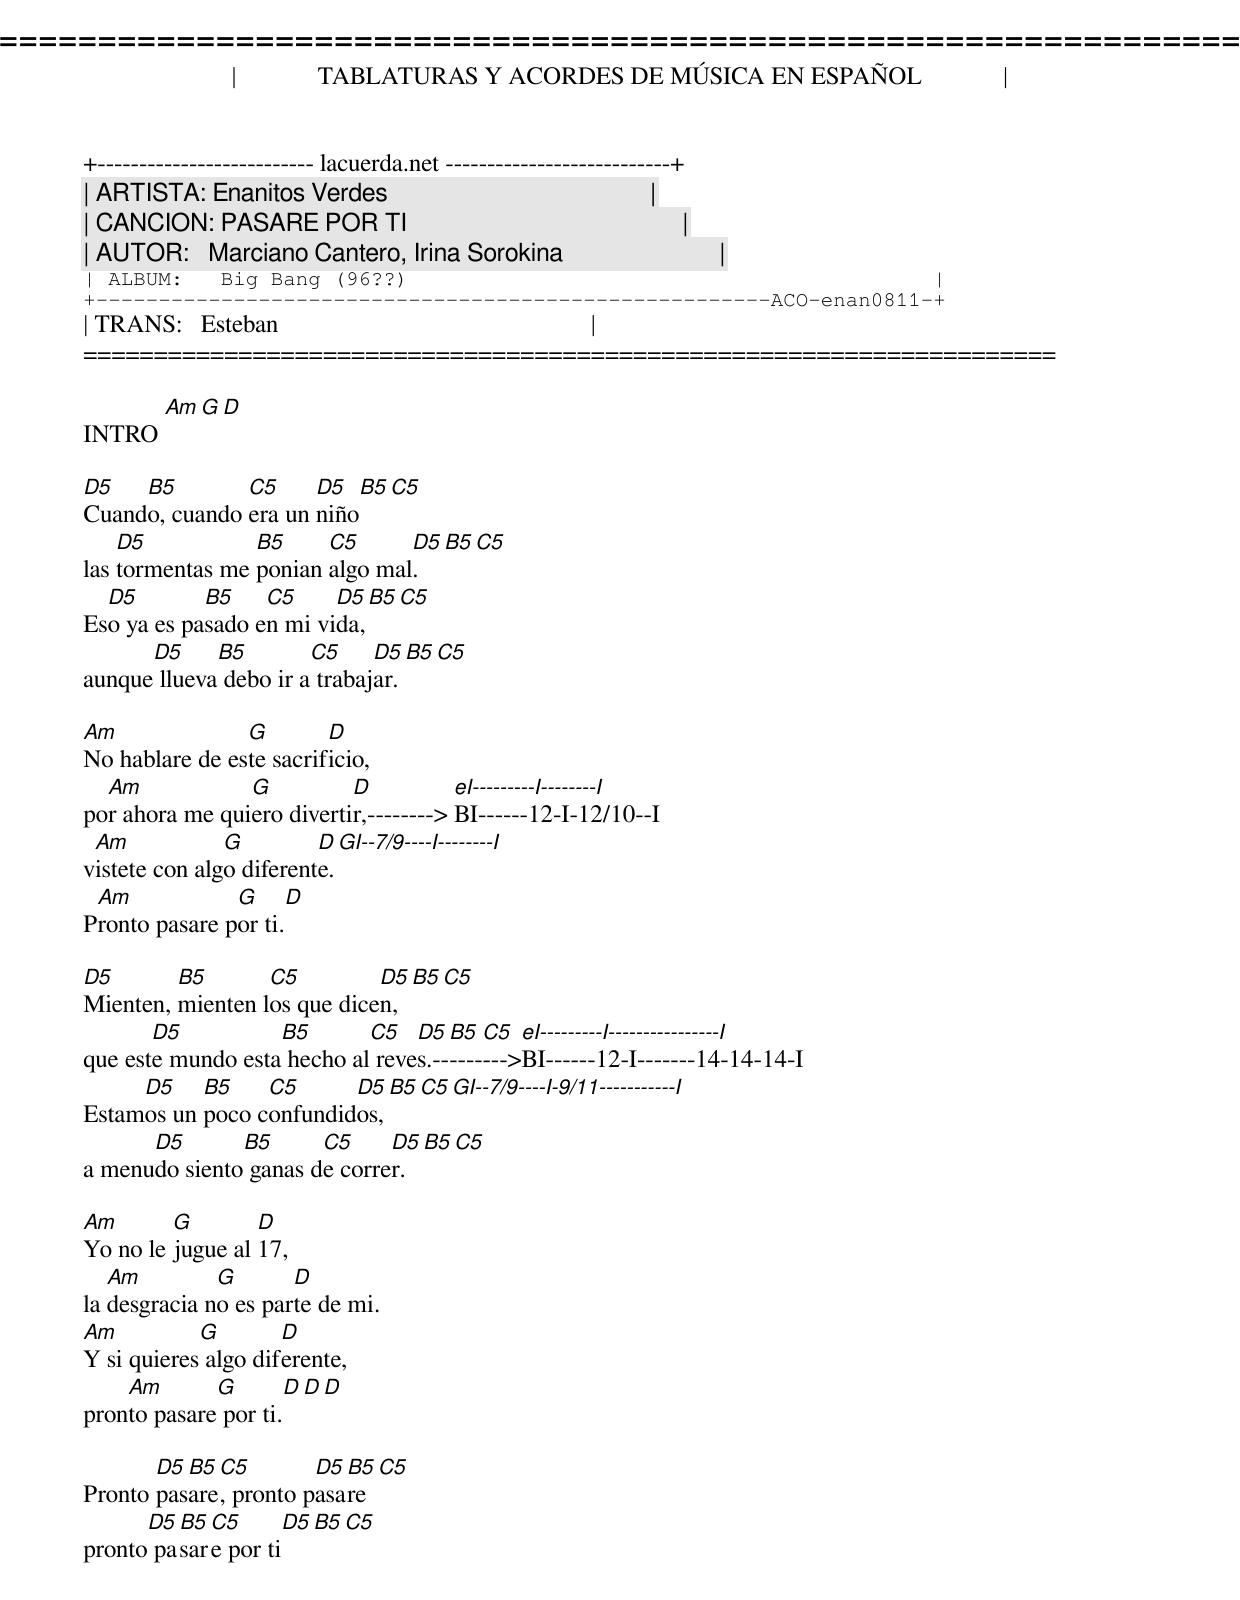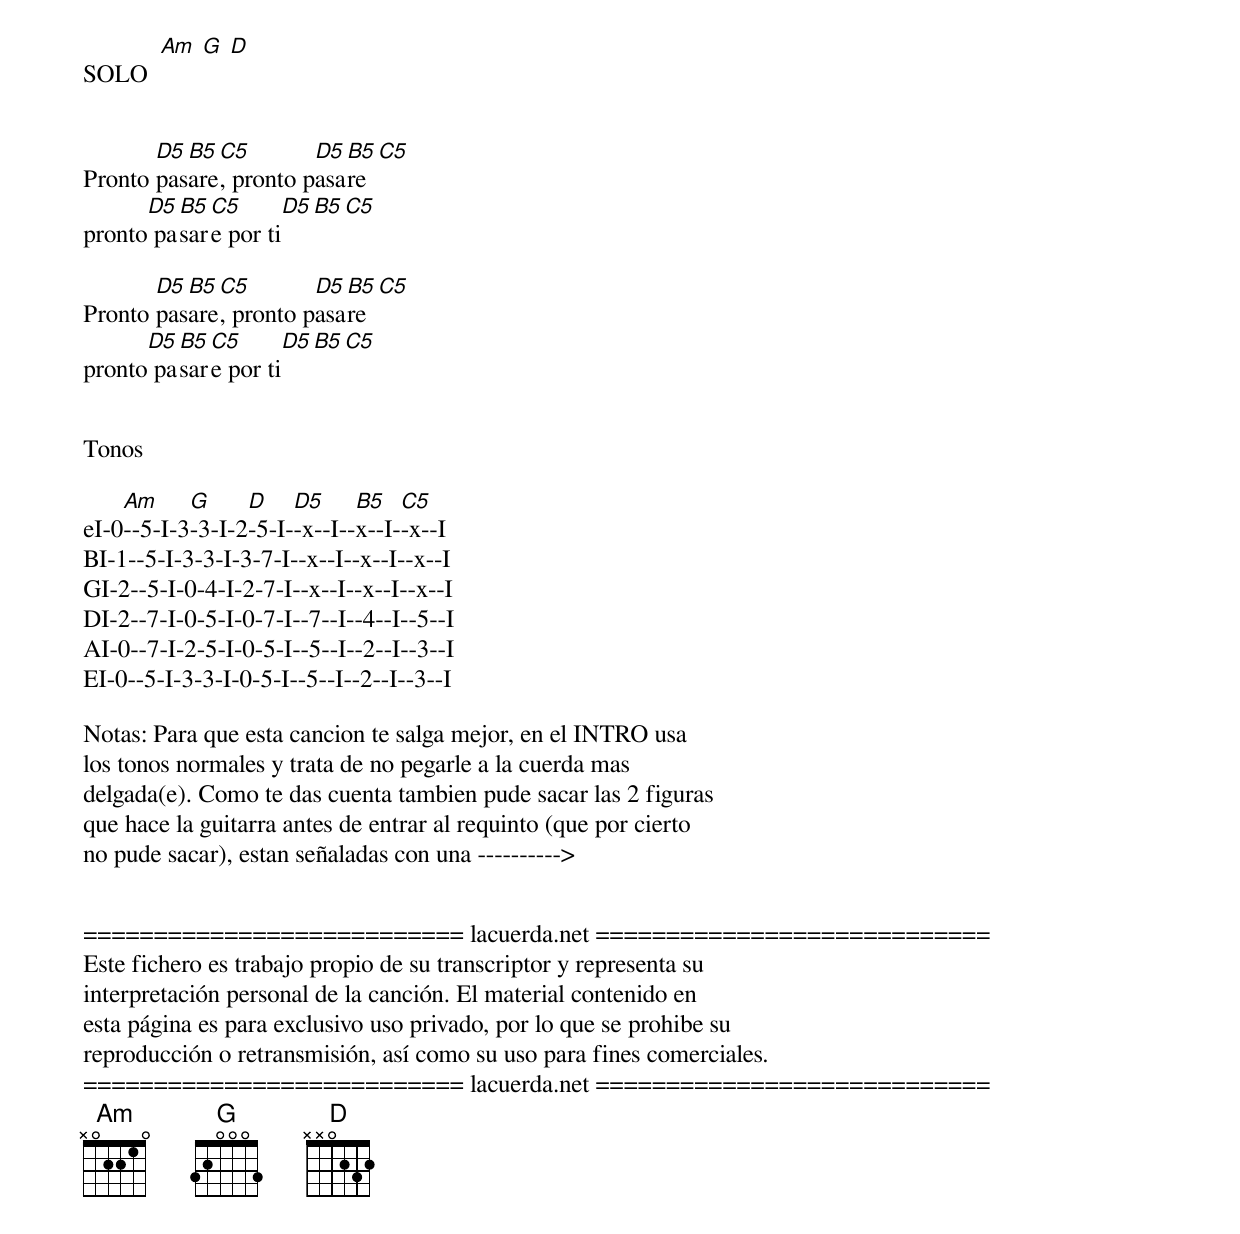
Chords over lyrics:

=====================================================================
|             TABLATURAS Y ACORDES DE MÚSICA EN ESPAÑOL             |
+-------------------------- lacuerda.net ---------------------------+
| ARTISTA: Enanitos Verdes                                          |
| CANCION: PASARE POR TI                                            |
| AUTOR:   Marciano Cantero, Irina Sorokina                         |
| ALBUM:   Big Bang (96??)                                          |
+------------------------------------------------------ACO-enan0811-+
| TRANS:   Esteban                                                  |
=====================================================================

INTRO [Am G D]

D5   B5        C5     D5  B5  C5
Cuando, cuando era un niño
    D5           B5     C5      D5  B5  C5
las tormentas me ponian algo mal.
  D5        B5    C5     D5  B5  C5
Eso ya es pasado en mi vida,
      D5     B5        C5     D5  B5  C5
aunque llueva debo ir a trabajar.

Am              G        D
No hablare de este sacrificio,
  Am            G          D           eI---------I--------I
por ahora me quiero divertir,--------> BI------12-I-12/10--I
 Am            G         D             GI--7/9----I--------I
vistete con algo diferente.
 Am            G     D
Pronto pasare por ti.

D5       B5       C5         D5  B5  C5
Mienten, mienten los que dicen,
       D5          B5       C5   D5  B5  C5  eI---------I----------------I
que este mundo esta hecho al reves.--------->BI------12-I-------14-14-14-I
     D5    B5    C5      D5  B5  C5          GI--7/9----I-9/11-----------I
Estamos un poco confundidos,
      D5       B5      C5     D5  B5  C5
a menudo siento ganas de correr.

Am       G        D
Yo no le jugue al 17,
   Am         G       D
la desgracia no es parte de mi.
Am          G        D
Y si quieres algo diferente,
    Am       G        D  D  D
pronto pasare por ti.

       D5 B5 C5        D5 B5  C5
Pronto pasare, pronto pasare
      D5 B5 C5      D5 B5 C5
pronto pasare por ti


SOLO  [Am  G  D]


       D5 B5 C5        D5 B5  C5
Pronto pasare, pronto pasare
      D5 B5 C5      D5 B5 C5
pronto pasare por ti

       D5 B5 C5        D5 B5  C5
Pronto pasare, pronto pasare
      D5 B5 C5      D5 B5 C5
pronto pasare por ti


Tonos

    Am     G     D    D5     B5   C5
eI-0--5-I-3-3-I-2-5-I--x--I--x--I--x--I
BI-1--5-I-3-3-I-3-7-I--x--I--x--I--x--I
GI-2--5-I-0-4-I-2-7-I--x--I--x--I--x--I
DI-2--7-I-0-5-I-0-7-I--7--I--4--I--5--I
AI-0--7-I-2-5-I-0-5-I--5--I--2--I--3--I
EI-0--5-I-3-3-I-0-5-I--5--I--2--I--3--I

Notas: Para que esta cancion te salga mejor, en el INTRO usa
los tonos normales y trata de no pegarle a la cuerda mas
delgada(e). Como te das cuenta tambien pude sacar las 2 figuras
que hace la guitarra antes de entrar al requinto (que por cierto
no pude sacar), estan señaladas con una ---------->


=========================== lacuerda.net ============================
Este fichero es trabajo propio de su transcriptor y representa su
interpretación personal de la canción. El material contenido en
esta página es para exclusivo uso privado, por lo que se prohibe su
reproducción o retransmisión, así como su uso para fines comerciales.
=========================== lacuerda.net ============================
